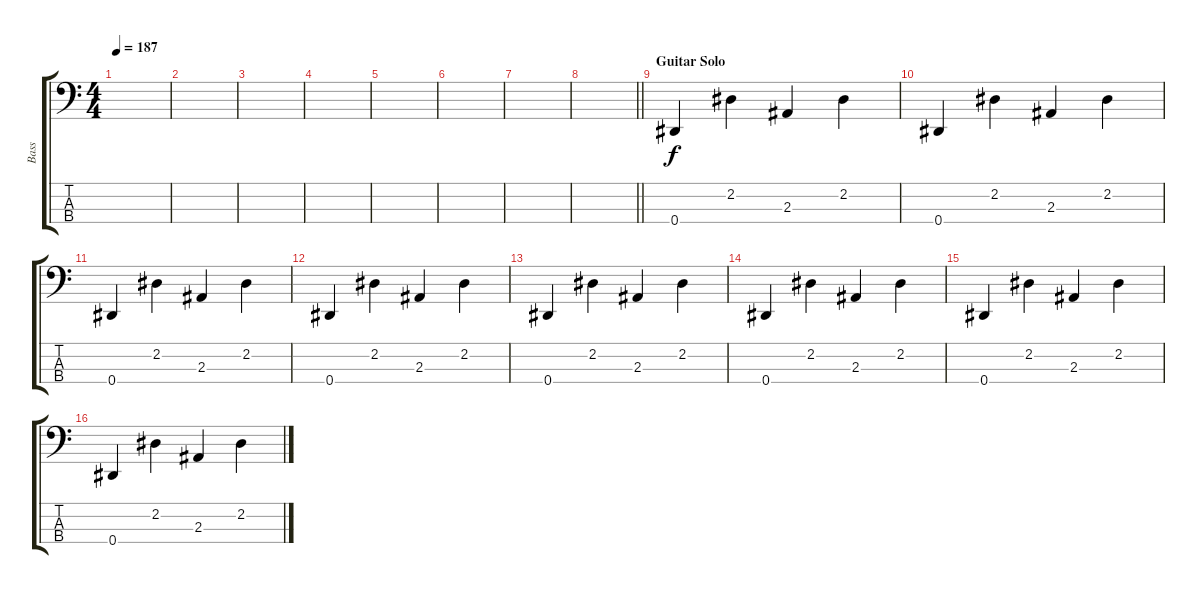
\track ("Bass" "Bass") {instrument electricbassfinger}
\staff {score tabs}
\tuning (Gb2 Db2 Ab1 Eb1) {hide}
\ts (4 4)
\tempo 187
\clef f4
\ks c
|
|
|
|
|
|
|
\barLineRight lightlight
|
\section ("" "Guitar Solo")
0.4.4 2.2.4 2.3.4 2.2.4 |
0.4.4 2.2.4 2.3.4 2.2.4 |
0.4.4 2.2.4 2.3.4 2.2.4 |
0.4.4 2.2.4 2.3.4 2.2.4 |
0.4.4 2.2.4 2.3.4 2.2.4 |
0.4.4 2.2.4 2.3.4 2.2.4 |
0.4.4 2.2.4 2.3.4 2.2.4 |
0.4.4 2.2.4 2.3.4 2.2.4
